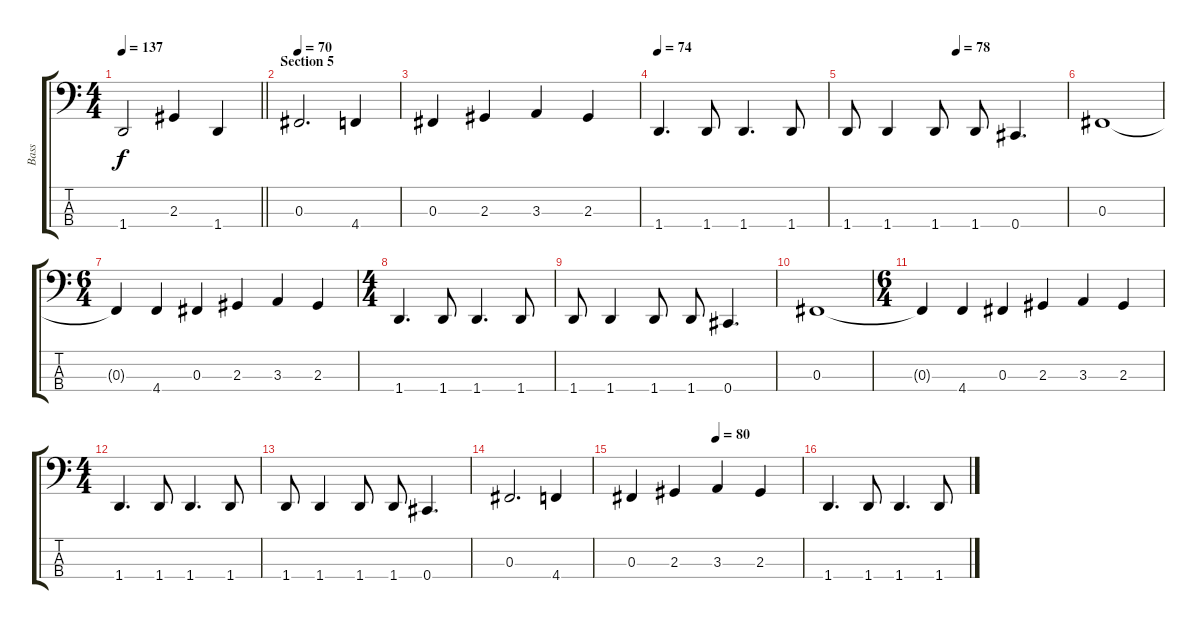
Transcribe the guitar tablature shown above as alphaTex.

\track ("Bass" "Bass") {instrument electricbassfinger}
\staff {score tabs}
\tuning (E2 B1 Gb1 Db1) {hide}
\ts (4 4)
\tempo 137
\clef f4
\barLineRight lightlight
\ks c
1.4.2{dy f} 2.3.4 1.4.4 |
\section ("" "Section 5")
\tempo 70
0.3.2{d} 4.4.4 |
0.3.4 2.3.4 3.3.4 2.3.4 |
\tempo 74
1.4.4{d} 1.4.8 1.4.4{d} 1.4.8 |
\tempo (78 0.5)
1.4.8 1.4.4 1.4.8 1.4.8 0.4.4{d} |
0.3.1 |
\ts (6 4)
0.3{t}.4 4.4.4 0.3.4 2.3.4 3.3.4 2.3.4 |
\ts (4 4)
1.4.4{d} 1.4.8 1.4.4{d} 1.4.8 |
1.4.8 1.4.4 1.4.8 1.4.8 0.4.4{d} |
0.3.1 |
\ts (6 4)
0.3{t}.4 4.4.4 0.3.4 2.3.4 3.3.4 2.3.4 |
\ts (4 4)
1.4.4{d} 1.4.8 1.4.4{d} 1.4.8 |
1.4.8 1.4.4 1.4.8 1.4.8 0.4.4{d} |
0.3.2{d} 4.4.4 |
\tempo (80 0.5)
0.3.4 2.3.4 3.3.4 2.3.4 |
1.4.4{d} 1.4.8 1.4.4{d} 1.4.8
